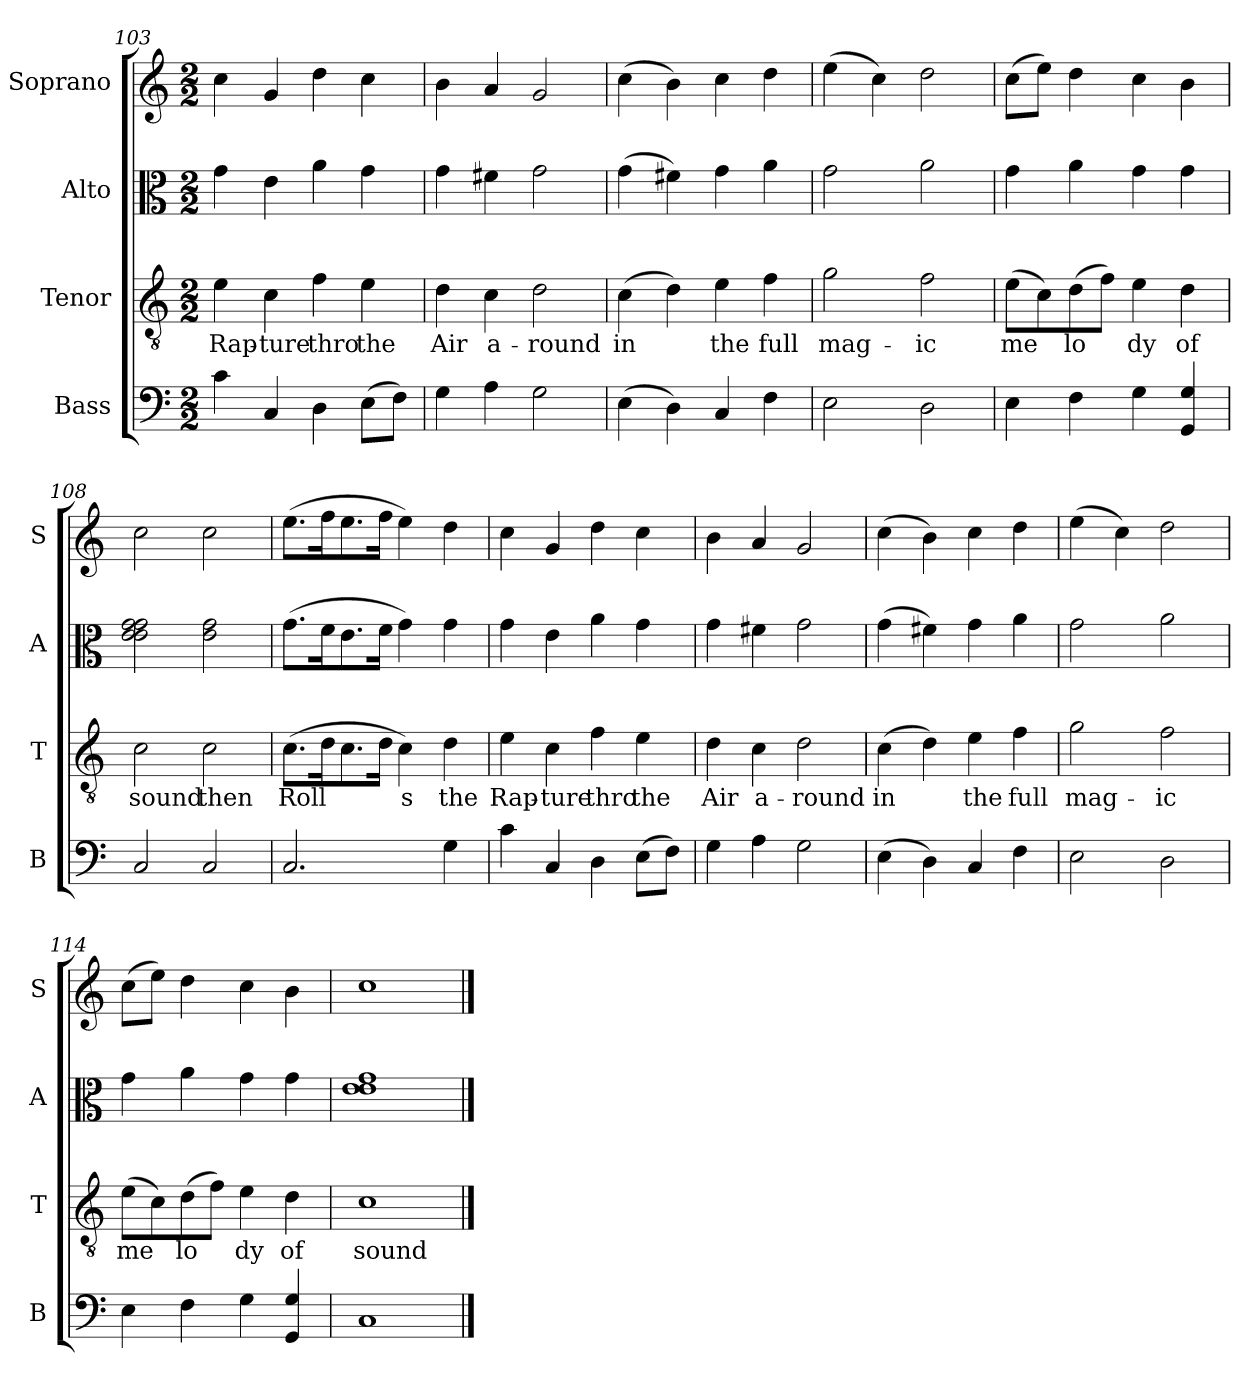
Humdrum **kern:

**kern	**kern	**text	**kern	**kern
*part4	*part3	*part3	*part2	*part1
*staff4	*staff3	*staff3	*staff2	*staff1
*I"Bass	*I"Tenor	*	*I"Alto	*I"Soprano
*I'B	*I'T	*	*I'A	*I'S
*clefF4	*clefGv2	*	*clefC3	*clefG2
*k[]	*k[]	*	*k[]	*k[]
*C:	*C:	*	*C:	*C:
*M2/2	*M2/2	*	*M2/2	*M2/2
=103	=103	=103	=103	=103
4c\	4e\	Rap-	4g\	4cc\
4C/	4c\	-ture	4e\	4g/
4D\	4f\	thro	4a\	4dd\
(8E\L	4e\	the	4g\	4cc\
8F\J)	.	.	.	.
!!LO:PB:g=z
=104	=104	=104	=104	=104
4G\	4d\	Air	4g\	4b\
4A\	4c\	a-	4f#X\	4a/
2G\	2d\	-round	2g\	2g/
!!LO:PB:g=z
=105	=105	=105	=105	=105
(4E\	(4c\	in	(4g\	(4cc\
4D\)	4d\)	.	4f#X\)	4b\)
4C/	4e\	the	4g\	4cc\
4F\	4f\	full	4a\	4dd\
=106	=106	=106	=106	=106
2E\	2g\	mag-	2g\	(4ee\
.	.	.	.	4cc\)
2D\	2f\	-ic	2a\	2dd\
=107	=107	=107	=107	=107
4E\	(8e\L	me	4g\	(8cc\L
.	8c\)	.	.	8ee\J)
4F\	(8d\	lo	4a\	4dd\
.	8f\J)	.	.	.
4G\	4e\	dy	4g\	4cc\
4GG/ 4G/	4d\	of	4g\	4b\
=108	=108	=108	=108	=108
2C/	2c\	sound	2e\ 2e\ 2g\ 2g\	2cc\
2C/	2c\	then	2e\ 2g\	2cc\
!!LO:PB:g=z
=109	=109	=109	=109	=109
2.C/	(8.c\L	Roll	(8.g\L	(8.ee\L
.	16d\K	.	16f\K	16ff\K
.	8.c\	.	8.e\	8.ee\
.	16d\Jk	.	16f\Jk	16ff\Jk
.	4c\)	s	4g\)	4ee\)
4G\	4d\	the	4g\	4dd\
=110	=110	=110	=110	=110
4c\	4e\	Rap-	4g\	4cc\
4C/	4c\	-ture	4e\	4g/
4D\	4f\	thro	4a\	4dd\
(8E\L	4e\	the	4g\	4cc\
8F\J)	.	.	.	.
=111	=111	=111	=111	=111
4G\	4d\	Air	4g\	4b\
4A\	4c\	a-	4f#X\	4a/
2G\	2d\	-round	2g\	2g/
=112	=112	=112	=112	=112
(4E\	(4c\	in	(4g\	(4cc\
4D\)	4d\)	.	4f#X\)	4b\)
4C/	4e\	the	4g\	4cc\
4F\	4f\	full	4a\	4dd\
=113	=113	=113	=113	=113
2E\	2g\	mag-	2g\	(4ee\
.	.	.	.	4cc\)
2D\	2f\	-ic	2a\	2dd\
=114	=114	=114	=114	=114
4E\	(8e\L	me	4g\	(8cc\L
.	8c\)	.	.	8ee\J)
4F\	(8d\	lo	4a\	4dd\
.	8f\J)	.	.	.
4G\	4e\	dy	4g\	4cc\
4GG/ 4G/	4d\	of	4g\	4b\
!!LO:PB:g=z
=115	=115	=115	=115	=115
1C	1c	sound	1e 1e 1g	1cc
==	==	==	==	==
*-	*-	*-	*-	*-
